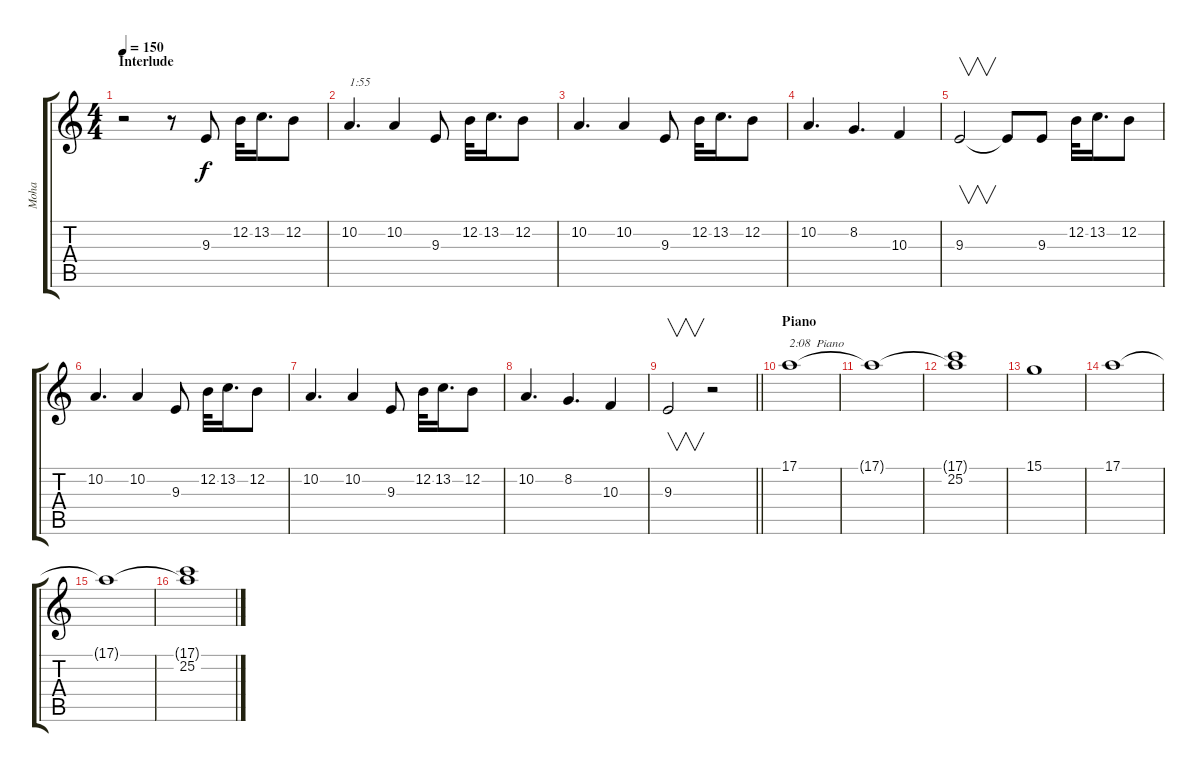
\track ("Moha" "Moha") {instrument violin}
\staff {score tabs}
\tuning (E4 B3 G3 D3 A2 E2) {hide}
\ts (4 4)
\section ("" "Interlude")
\tempo 150
\clef g2
\ks c
r.2{dy f} r.8 9.3.8 12.2.32 13.2.16{d} 12.2.8 |
10.2.4{d txt "1:55"} 10.2.4 9.3.8 12.2.32 13.2.16{d} 12.2.8 |
10.2.4{d} 10.2.4 9.3.8 12.2.32 13.2.16{d} 12.2.8 |
10.2.4{d} 8.2.4{d} 10.3.4 |
9.3.2{v} 9.3{t}.8 9.3.8 12.2.32 13.2.16{d} 12.2.8 |
10.2.4{d} 10.2.4 9.3.8 12.2.32 13.2.16{d} 12.2.8 |
10.2.4{d} 10.2.4 9.3.8 12.2.32 13.2.16{d} 12.2.8 |
10.2.4{d} 8.2.4{d} 10.3.4 |
\barLineRight lightlight
9.3.2{v} r.2 |
\section ("" "Piano")
17.1.1{txt "2:08  Piano" volume 8 instrument stringensemble2} |
17.1{t}.1 |
(17.1{t} 25.2).1 |
15.1.1 |
17.1.1{volume 8 instrument stringensemble2} |
17.1{t}.1 |
(17.1{t} 25.2).1
